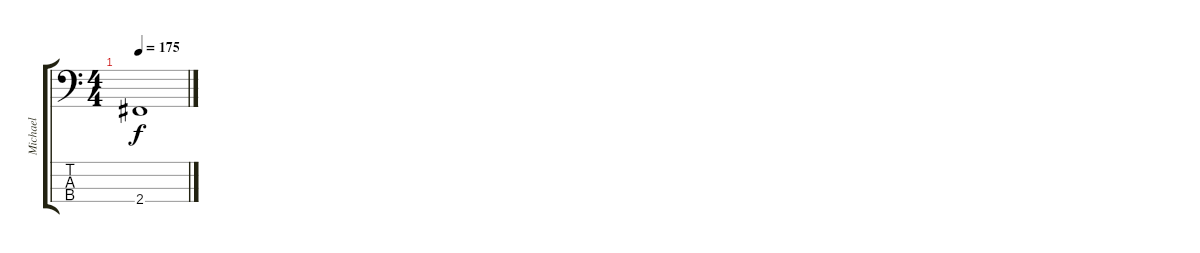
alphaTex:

\track ("Michael" "Michael") {instrument electricbassfinger}
\staff {score tabs}
\tuning (G2 D2 A1 E1) {hide}
\ts (4 4)
\tempo 175
\clef f4
\ks c
2.4{t}.1{dy f}
